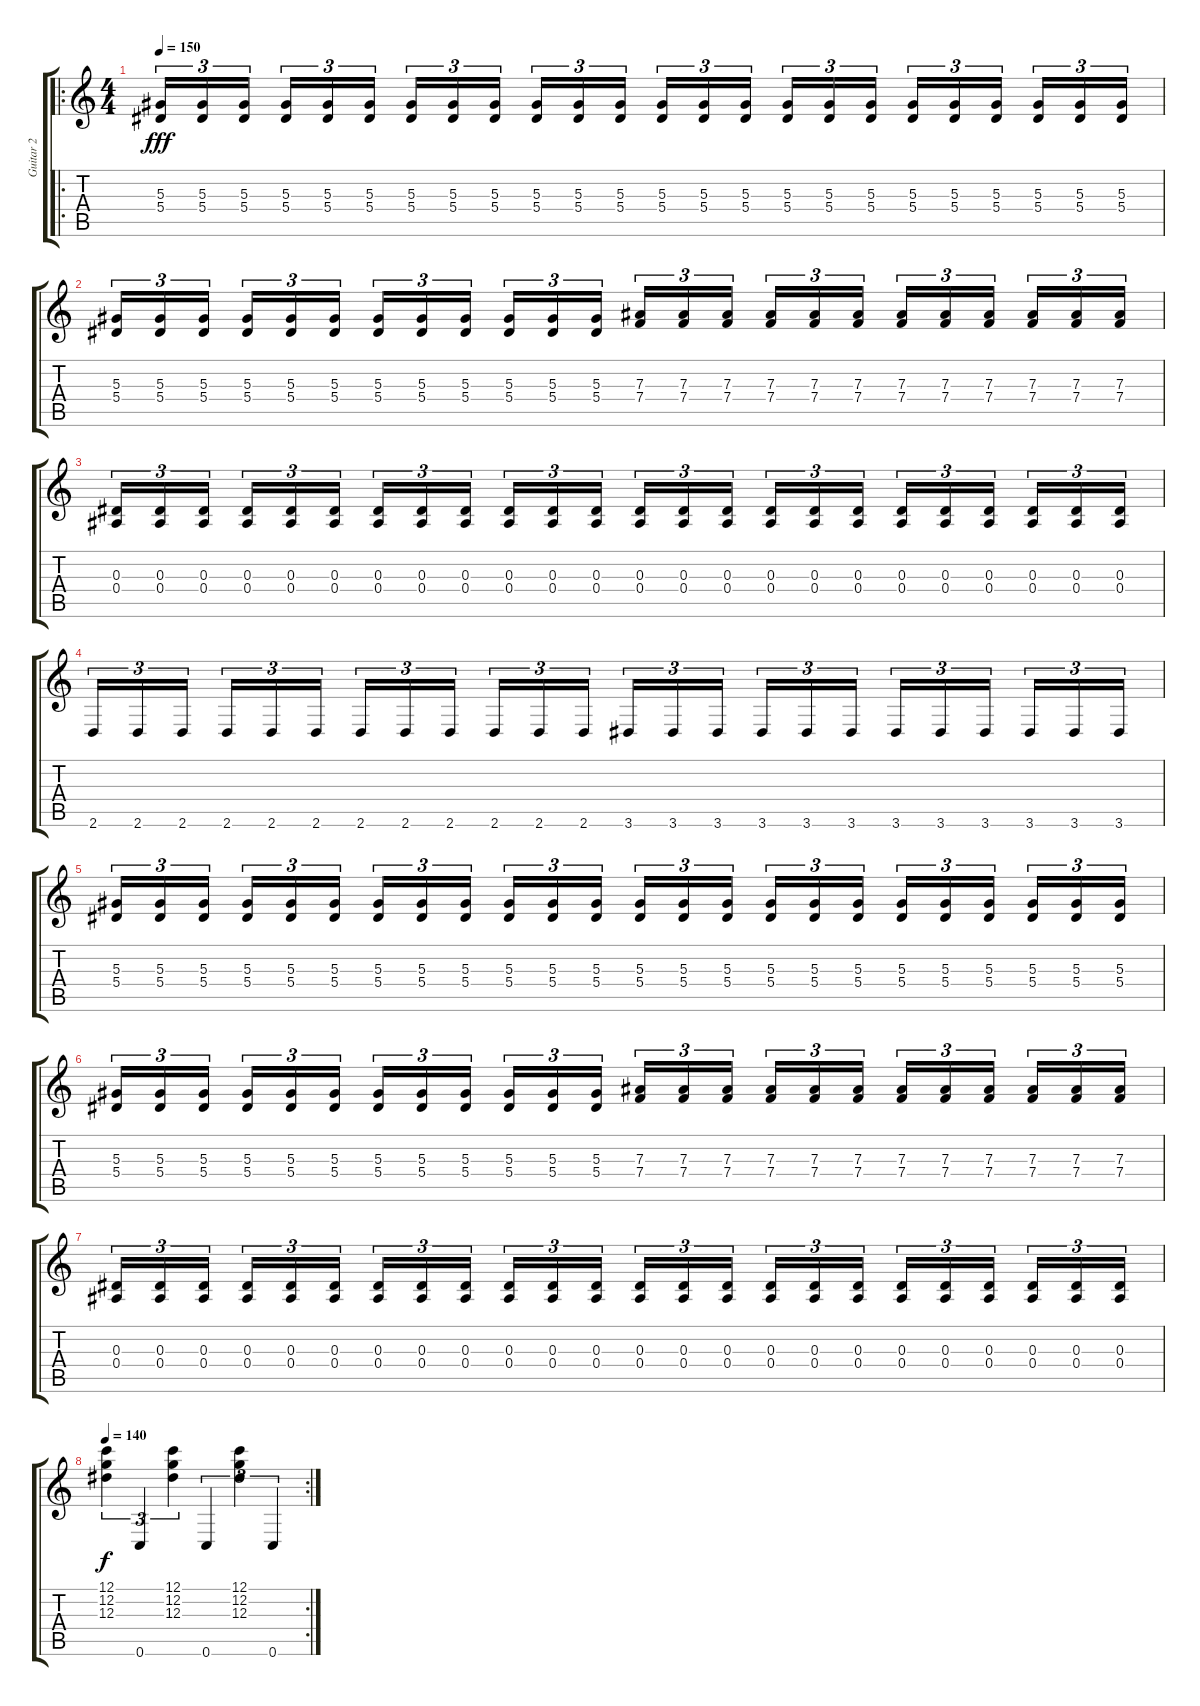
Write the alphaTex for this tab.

\track ("Guitar 2" "Guitar 2") {instrument distortionguitar}
\staff {score tabs}
\tuning (C4 G3 Eb3 Bb2 F2 C2) {hide}
\ro
\ts (4 4)
\tempo 150
\clef g2
\ks c
(5.3 5.4).16{tu (3 2) dy fff} (5.3 5.4).16{tu (3 2)} (5.3 5.4).16{tu (3 2) beam splitsecondary} (5.3 5.4).16{tu (3 2)} (5.3 5.4).16{tu (3 2)} (5.3 5.4).16{tu (3 2)} (5.3 5.4).16{tu (3 2)} (5.3 5.4).16{tu (3 2)} (5.3 5.4).16{tu (3 2) beam splitsecondary} (5.3 5.4).16{tu (3 2)} (5.3 5.4).16{tu (3 2)} (5.3 5.4).16{tu (3 2)} (5.3 5.4).16{tu (3 2)} (5.3 5.4).16{tu (3 2)} (5.3 5.4).16{tu (3 2) beam splitsecondary} (5.3 5.4).16{tu (3 2)} (5.3 5.4).16{tu (3 2)} (5.3 5.4).16{tu (3 2)} (5.3 5.4).16{tu (3 2)} (5.3 5.4).16{tu (3 2)} (5.3 5.4).16{tu (3 2) beam splitsecondary} (5.3 5.4).16{tu (3 2)} (5.3 5.4).16{tu (3 2)} (5.3 5.4).16{tu (3 2)} |
(5.3 5.4).16{tu (3 2)} (5.3 5.4).16{tu (3 2)} (5.3 5.4).16{tu (3 2) beam splitsecondary} (5.3 5.4).16{tu (3 2)} (5.3 5.4).16{tu (3 2)} (5.3 5.4).16{tu (3 2)} (5.3 5.4).16{tu (3 2)} (5.3 5.4).16{tu (3 2)} (5.3 5.4).16{tu (3 2) beam splitsecondary} (5.3 5.4).16{tu (3 2)} (5.3 5.4).16{tu (3 2)} (5.3 5.4).16{tu (3 2)} (7.3 7.4).16{tu (3 2)} (7.3 7.4).16{tu (3 2)} (7.3 7.4).16{tu (3 2) beam splitsecondary} (7.3 7.4).16{tu (3 2)} (7.3 7.4).16{tu (3 2)} (7.3 7.4).16{tu (3 2)} (7.3 7.4).16{tu (3 2)} (7.3 7.4).16{tu (3 2)} (7.3 7.4).16{tu (3 2) beam splitsecondary} (7.3 7.4).16{tu (3 2)} (7.3 7.4).16{tu (3 2)} (7.3 7.4).16{tu (3 2)} |
(0.3 0.4).16{tu (3 2)} (0.3 0.4).16{tu (3 2)} (0.3 0.4).16{tu (3 2) beam splitsecondary} (0.3 0.4).16{tu (3 2)} (0.3 0.4).16{tu (3 2)} (0.3 0.4).16{tu (3 2)} (0.3 0.4).16{tu (3 2)} (0.3 0.4).16{tu (3 2)} (0.3 0.4).16{tu (3 2) beam splitsecondary} (0.3 0.4).16{tu (3 2)} (0.3 0.4).16{tu (3 2)} (0.3 0.4).16{tu (3 2)} (0.3 0.4).16{tu (3 2)} (0.3 0.4).16{tu (3 2)} (0.3 0.4).16{tu (3 2) beam splitsecondary} (0.3 0.4).16{tu (3 2)} (0.3 0.4).16{tu (3 2)} (0.3 0.4).16{tu (3 2)} (0.3 0.4).16{tu (3 2)} (0.3 0.4).16{tu (3 2)} (0.3 0.4).16{tu (3 2) beam splitsecondary} (0.3 0.4).16{tu (3 2)} (0.3 0.4).16{tu (3 2)} (0.3 0.4).16{tu (3 2)} |
2.6.16{tu (3 2)} 2.6.16{tu (3 2)} 2.6.16{tu (3 2) beam splitsecondary} 2.6.16{tu (3 2)} 2.6.16{tu (3 2)} 2.6.16{tu (3 2)} 2.6.16{tu (3 2)} 2.6.16{tu (3 2)} 2.6.16{tu (3 2) beam splitsecondary} 2.6.16{tu (3 2)} 2.6.16{tu (3 2)} 2.6.16{tu (3 2)} 3.6.16{tu (3 2)} 3.6.16{tu (3 2)} 3.6.16{tu (3 2) beam splitsecondary} 3.6.16{tu (3 2)} 3.6.16{tu (3 2)} 3.6.16{tu (3 2)} 3.6.16{tu (3 2)} 3.6.16{tu (3 2)} 3.6.16{tu (3 2) beam splitsecondary} 3.6.16{tu (3 2)} 3.6.16{tu (3 2)} 3.6.16{tu (3 2)} |
(5.3 5.4).16{tu (3 2)} (5.3 5.4).16{tu (3 2)} (5.3 5.4).16{tu (3 2) beam splitsecondary} (5.3 5.4).16{tu (3 2)} (5.3 5.4).16{tu (3 2)} (5.3 5.4).16{tu (3 2)} (5.3 5.4).16{tu (3 2)} (5.3 5.4).16{tu (3 2)} (5.3 5.4).16{tu (3 2) beam splitsecondary} (5.3 5.4).16{tu (3 2)} (5.3 5.4).16{tu (3 2)} (5.3 5.4).16{tu (3 2)} (5.3 5.4).16{tu (3 2)} (5.3 5.4).16{tu (3 2)} (5.3 5.4).16{tu (3 2) beam splitsecondary} (5.3 5.4).16{tu (3 2)} (5.3 5.4).16{tu (3 2)} (5.3 5.4).16{tu (3 2)} (5.3 5.4).16{tu (3 2)} (5.3 5.4).16{tu (3 2)} (5.3 5.4).16{tu (3 2) beam splitsecondary} (5.3 5.4).16{tu (3 2)} (5.3 5.4).16{tu (3 2)} (5.3 5.4).16{tu (3 2)} |
(5.3 5.4).16{tu (3 2)} (5.3 5.4).16{tu (3 2)} (5.3 5.4).16{tu (3 2) beam splitsecondary} (5.3 5.4).16{tu (3 2)} (5.3 5.4).16{tu (3 2)} (5.3 5.4).16{tu (3 2)} (5.3 5.4).16{tu (3 2)} (5.3 5.4).16{tu (3 2)} (5.3 5.4).16{tu (3 2) beam splitsecondary} (5.3 5.4).16{tu (3 2)} (5.3 5.4).16{tu (3 2)} (5.3 5.4).16{tu (3 2)} (7.3 7.4).16{tu (3 2)} (7.3 7.4).16{tu (3 2)} (7.3 7.4).16{tu (3 2) beam splitsecondary} (7.3 7.4).16{tu (3 2)} (7.3 7.4).16{tu (3 2)} (7.3 7.4).16{tu (3 2)} (7.3 7.4).16{tu (3 2)} (7.3 7.4).16{tu (3 2)} (7.3 7.4).16{tu (3 2) beam splitsecondary} (7.3 7.4).16{tu (3 2)} (7.3 7.4).16{tu (3 2)} (7.3 7.4).16{tu (3 2)} |
(0.3 0.4).16{tu (3 2)} (0.3 0.4).16{tu (3 2)} (0.3 0.4).16{tu (3 2) beam splitsecondary} (0.3 0.4).16{tu (3 2)} (0.3 0.4).16{tu (3 2)} (0.3 0.4).16{tu (3 2)} (0.3 0.4).16{tu (3 2)} (0.3 0.4).16{tu (3 2)} (0.3 0.4).16{tu (3 2) beam splitsecondary} (0.3 0.4).16{tu (3 2)} (0.3 0.4).16{tu (3 2)} (0.3 0.4).16{tu (3 2)} (0.3 0.4).16{tu (3 2)} (0.3 0.4).16{tu (3 2)} (0.3 0.4).16{tu (3 2) beam splitsecondary} (0.3 0.4).16{tu (3 2)} (0.3 0.4).16{tu (3 2)} (0.3 0.4).16{tu (3 2)} (0.3 0.4).16{tu (3 2)} (0.3 0.4).16{tu (3 2)} (0.3 0.4).16{tu (3 2) beam splitsecondary} (0.3 0.4).16{tu (3 2)} (0.3 0.4).16{tu (3 2)} (0.3 0.4).16{tu (3 2)} |
\rc 2
\tempo 140
(12.1 12.2 12.3).4{tu (3 2) dy f} 0.6.4{tu (3 2)} (12.1 12.2 12.3).4{tu (3 2)} 0.6.4{tu (3 2)} (12.1 12.2 12.3).4{tu (3 2)} 0.6.4{tu (3 2)}
